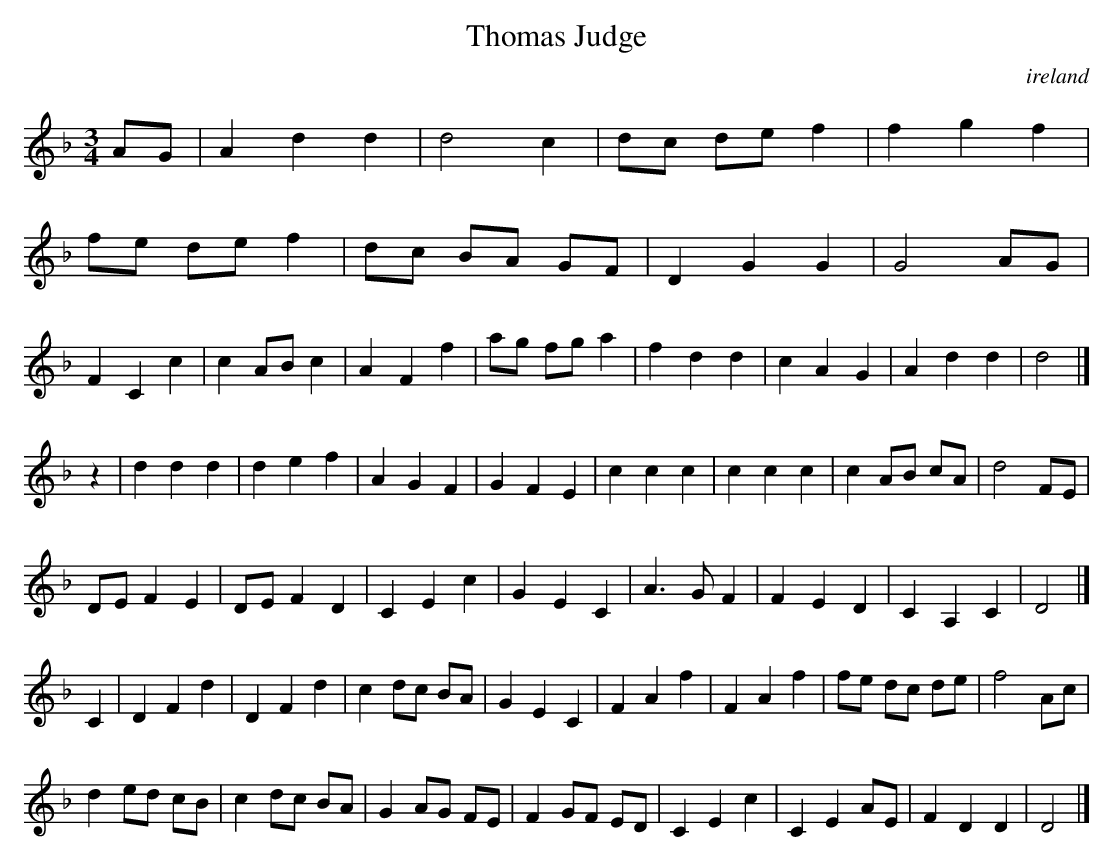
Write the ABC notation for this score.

X:1
T:Thomas Judge
O:ireland
M:3/4
L:1/8
K:D Minor
AG|A2 d2 d2|d4 c2|dc de f2|f2 g2 f2|!
fe de f2|dc BA GF|D2 G2 G2|G4 AG|!
F2 C2 c2|c2 AB c2|A2 F2 f2|ag fg a2|f2 d2 d2|c2 A2 G2|A2 d2 d2|d4|]!
z2|d2 d2 d2|d2 e2 f2|A2 G2 F2|G2 F2 E2|c2 c2 c2|c2 c2 c2|c2 AB cA|d4 FE|!
DE F2 E2|DE F2 D2|C2 E2 c2|G2 E2 C2|A3 G F2|F2 E2 D2|C2 A,2 C2|D4|]!
C2|D2 F2 d2|D2 F2 d2|c2 dc BA|G2 E2 C2|F2 A2 f2|F2 A2 f2|fe dc de|f4 Ac|!
d2 ed cB|c2 dc BA|G2 AG FE|F2 GF ED|C2 E2 c2|C2 E2 AE|F2 D2 D2|D4|]!
